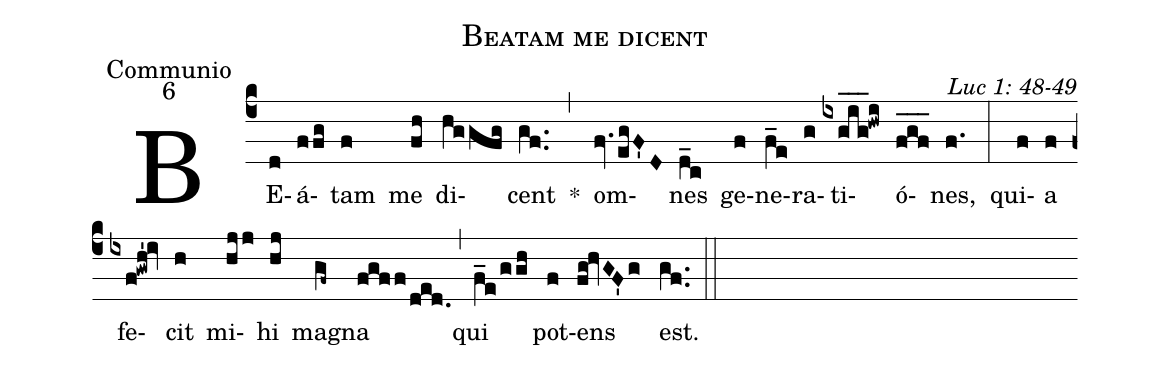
name: Beatam me dicent;
office-part: Communio;
mode: 6;
commentary: Luc 1: 48-49;
%%
(c4) BE(d)á(ffg)tam(f) me(fh) di(hggfg)cent(gf..) *(,) om(fv.egF'D)nes(d_c) ge(f)ne(f_e)ra(g)ti(ixg_i_g_!hwi)ó(f_g_f_)nes,(f.) (:)
qui(f)a(f) fe(ixf!gwh'!iv)cit(h) mi(hjj)hi(hj) ma(gf~)gna(fgff/ded.) (,) qui(f_e/ggh) pot(f)ens(fg!hvGF'g) est.(gf..) (::)
